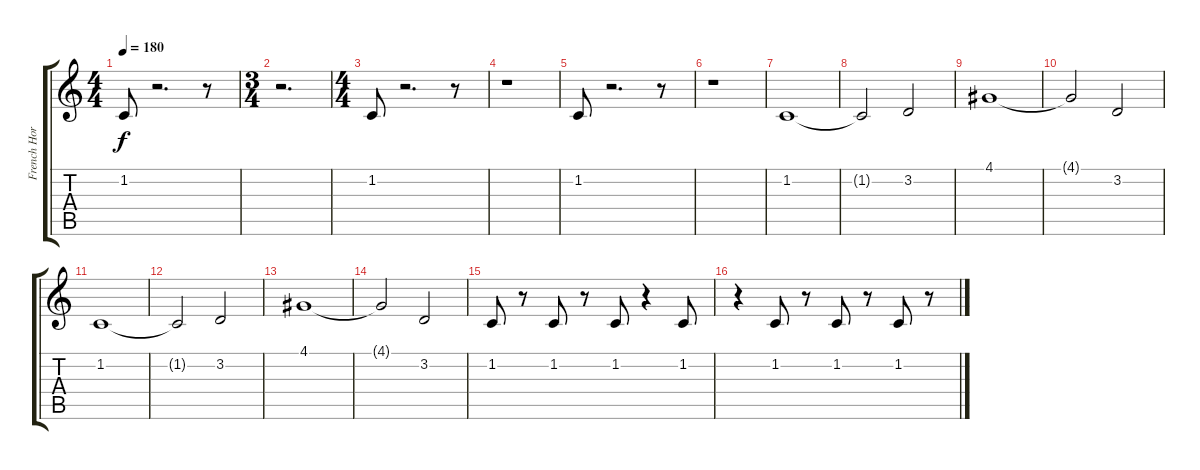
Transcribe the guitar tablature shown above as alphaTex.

\track ("French Horn" "French Hor") {instrument frenchhorn}
\staff {score tabs}
\tuning (E4 B3 G3 D3 A2 E2) {hide}
\ts (4 4)
\tempo 180
\clef g2
\ks c
1.2.8{dy f} r.2{d} r.8 |
\ts (3 4)
r.2{d} |
\ts (4 4)
1.2.8 r.2{d} r.8 |
r.1 |
1.2.8 r.2{d} r.8 |
r.1 |
1.2.1 |
1.2{t}.2 3.2.2 |
4.1.1 |
4.1{t}.2 3.2.2 |
1.2.1 |
1.2{t}.2 3.2.2 |
4.1.1 |
4.1{t}.2 3.2.2 |
1.2.8 r.8 1.2.8 r.8 1.2.8 r.4 1.2.8 |
r.4 1.2.8 r.8 1.2.8 r.8 1.2.8 r.8
